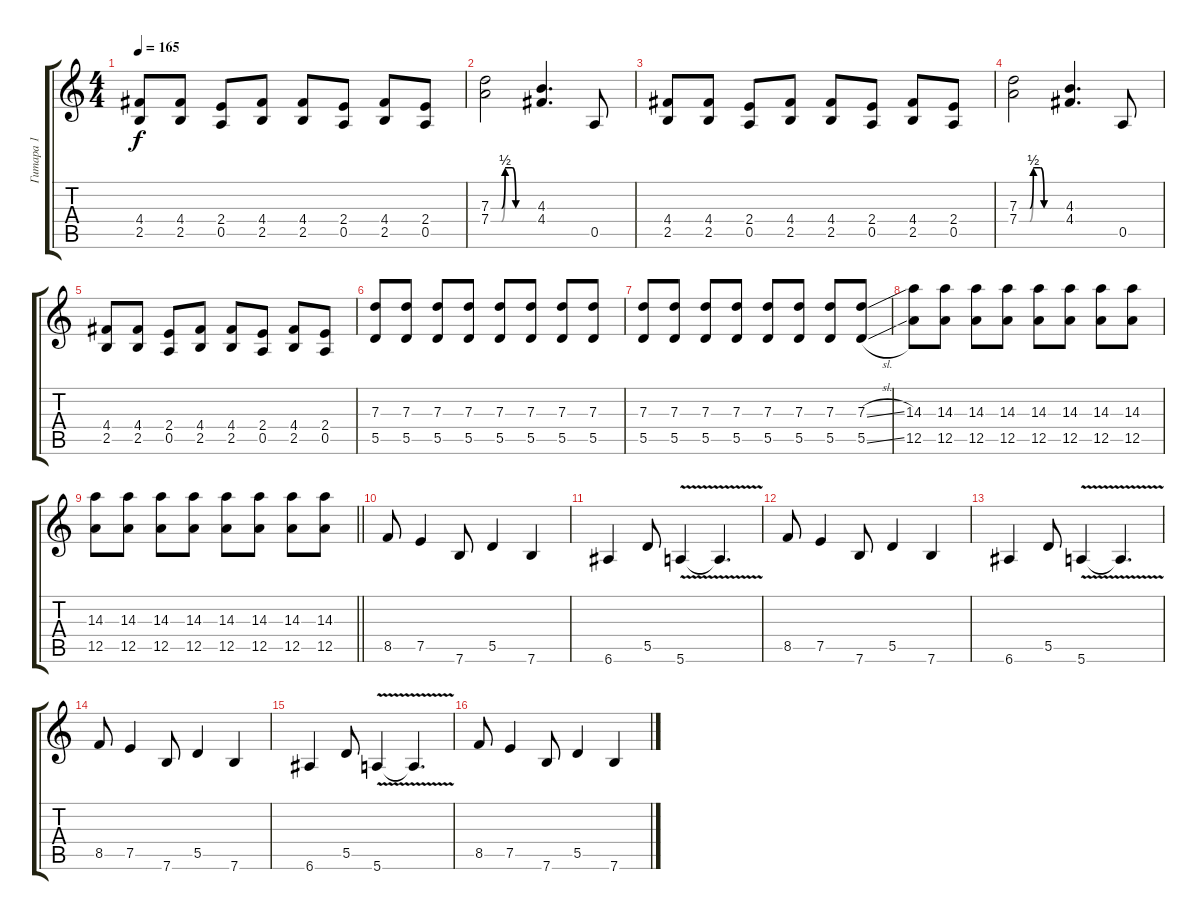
\track ("Гитара 1" "Гитара 1") {instrument distortionguitar}
\staff {score tabs}
\tuning (E4 B3 G3 D3 A2 E2) {hide}
\ts (4 4)
\tempo 165
\clef g2
\ks c
(4.4 2.5).8{dy f} (4.4 2.5).8 (2.4 0.5).8 (4.4 2.5).8 (4.4 2.5).8 (2.4 0.5).8 (4.4 2.5).8 (2.4 0.5).8 |
(7.3{be (custom 0 0 15 0 20 2 30 2 35 0 60 0)} 7.4{be (custom 0 0 10 0 15 0 20 2 30 2 35 0 60 0)}).2 (4.3 4.4).4{d} 0.5.8 |
(4.4 2.5).8 (4.4 2.5).8 (2.4 0.5).8 (4.4 2.5).8 (4.4 2.5).8 (2.4 0.5).8 (4.4 2.5).8 (2.4 0.5).8 |
(7.3{be (custom 0 0 15 0 20 2 30 2 35 0 60 0)} 7.4{be (custom 0 0 10 0 15 0 20 2 30 2 35 0 60 0)}).2 (4.3 4.4).4{d} 0.5.8 |
(4.4 2.5).8 (4.4 2.5).8 (2.4 0.5).8 (4.4 2.5).8 (4.4 2.5).8 (2.4 0.5).8 (4.4 2.5).8 (2.4 0.5).8 |
(7.3 5.5).8 (7.3 5.5).8 (7.3 5.5).8 (7.3 5.5).8 (7.3 5.5).8 (7.3 5.5).8 (7.3 5.5).8 (7.3 5.5).8 |
(7.3 5.5).8 (7.3 5.5).8 (7.3 5.5).8 (7.3 5.5).8 (7.3 5.5).8 (7.3 5.5).8 (7.3 5.5).8 (7.3{sl} 5.5{sl}).8 |
(14.3 12.5).8 (14.3 12.5).8 (14.3 12.5).8 (14.3 12.5).8 (14.3 12.5).8 (14.3 12.5).8 (14.3 12.5).8 (14.3 12.5).8 |
\barLineRight lightlight
(14.3 12.5).8 (14.3 12.5).8 (14.3 12.5).8 (14.3 12.5).8 (14.3 12.5).8 (14.3 12.5).8 (14.3 12.5).8 (14.3 12.5).8 |
8.5.8 7.5.4 7.6.8 5.5.4 7.6.4 |
6.6.4 5.5.8 5.6{v}.4 5.6{t}.4{d} |
8.5.8 7.5.4 7.6.8 5.5.4 7.6.4 |
6.6.4 5.5.8 5.6{v}.4 5.6{t}.4{d} |
8.5.8 7.5.4 7.6.8 5.5.4 7.6.4 |
6.6.4 5.5.8 5.6{v}.4 5.6{t}.4{d} |
8.5.8 7.5.4 7.6.8 5.5.4 7.6.4
